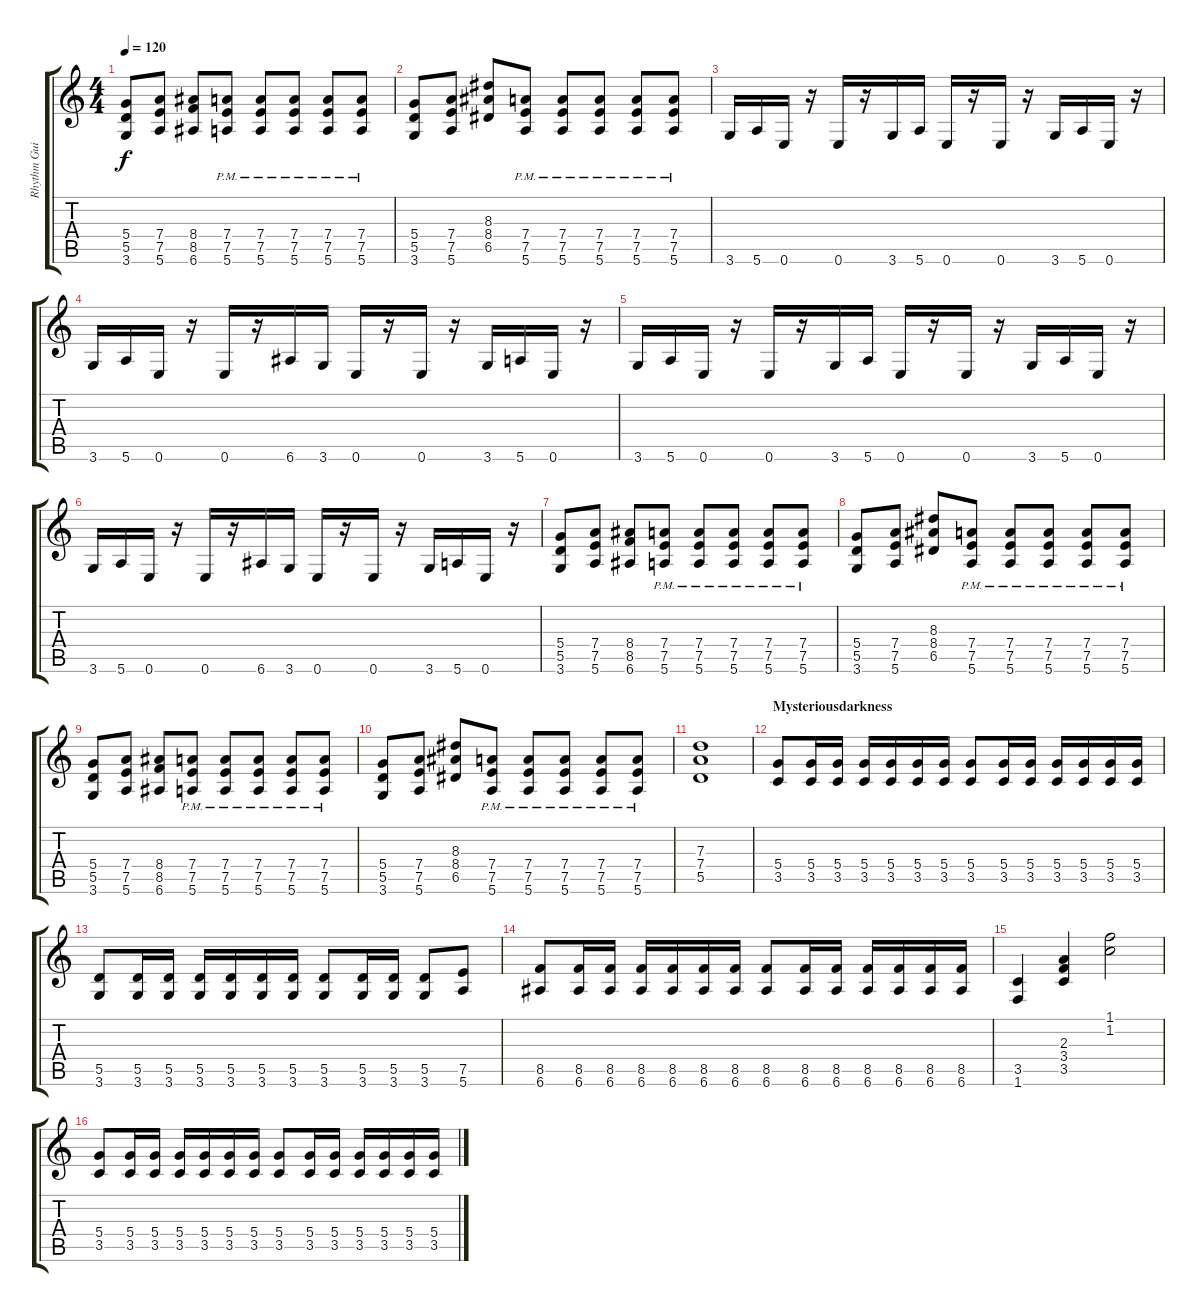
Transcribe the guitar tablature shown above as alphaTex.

\track ("Rhythm Guitarz" "Rhythm Gui") {instrument electricguitarmuted}
\staff {score tabs}
\tuning (E4 B3 G3 D3 A2 E2) {hide}
\ts (4 4)
\tempo 120
\clef g2
\ks c
(5.4 5.5 3.6).8{dy f} (7.4 7.5 5.6).8 (8.4 8.5 6.6).8 (7.4{pm} 7.5{pm} 5.6{pm}).8 (7.4{pm} 7.5{pm} 5.6{pm}).8 (7.4{pm} 7.5{pm} 5.6{pm}).8 (7.4{pm} 7.5{pm} 5.6{pm}).8 (7.4{pm} 7.5{pm} 5.6{pm}).8 |
(5.4 5.5 3.6).8 (7.4 7.5 5.6).8 (8.3 8.4 6.5).8 (7.4{pm} 7.5{pm} 5.6{pm}).8 (7.4{pm} 7.5{pm} 5.6{pm}).8 (7.4{pm} 7.5{pm} 5.6{pm}).8 (7.4{pm} 7.5{pm} 5.6{pm}).8 (7.4{pm} 7.5{pm} 5.6{pm}).8 |
3.6.16 5.6.16 0.6.16 r.16 0.6.16 r.16 3.6.16 5.6.16 0.6.16 r.16 0.6.16 r.16 3.6.16 5.6.16 0.6.16 r.16 |
3.6.16 5.6.16 0.6.16 r.16 0.6.16 r.16 6.6.16 3.6.16 0.6.16 r.16 0.6.16 r.16 3.6.16 5.6.16 0.6.16 r.16 |
3.6.16 5.6.16 0.6.16 r.16 0.6.16 r.16 3.6.16 5.6.16 0.6.16 r.16 0.6.16 r.16 3.6.16 5.6.16 0.6.16 r.16 |
3.6.16 5.6.16 0.6.16 r.16 0.6.16 r.16 6.6.16 3.6.16 0.6.16 r.16 0.6.16 r.16 3.6.16 5.6.16 0.6.16 r.16 |
(5.4 5.5 3.6).8 (7.4 7.5 5.6).8 (8.4 8.5 6.6).8 (7.4{pm} 7.5{pm} 5.6{pm}).8 (7.4{pm} 7.5{pm} 5.6{pm}).8 (7.4{pm} 7.5{pm} 5.6{pm}).8 (7.4{pm} 7.5{pm} 5.6{pm}).8 (7.4{pm} 7.5{pm} 5.6{pm}).8 |
(5.4 5.5 3.6).8 (7.4 7.5 5.6).8 (8.3 8.4 6.5).8 (7.4{pm} 7.5{pm} 5.6{pm}).8 (7.4{pm} 7.5{pm} 5.6{pm}).8 (7.4{pm} 7.5{pm} 5.6{pm}).8 (7.4{pm} 7.5{pm} 5.6{pm}).8 (7.4{pm} 7.5{pm} 5.6{pm}).8 |
(5.4 5.5 3.6).8 (7.4 7.5 5.6).8 (8.4 8.5 6.6).8 (7.4{pm} 7.5{pm} 5.6{pm}).8 (7.4{pm} 7.5{pm} 5.6{pm}).8 (7.4{pm} 7.5{pm} 5.6{pm}).8 (7.4{pm} 7.5{pm} 5.6{pm}).8 (7.4{pm} 7.5{pm} 5.6{pm}).8 |
(5.4 5.5 3.6).8 (7.4 7.5 5.6).8 (8.3 8.4 6.5).8 (7.4{pm} 7.5{pm} 5.6{pm}).8 (7.4{pm} 7.5{pm} 5.6{pm}).8 (7.4{pm} 7.5{pm} 5.6{pm}).8 (7.4{pm} 7.5{pm} 5.6{pm}).8 (7.4{pm} 7.5{pm} 5.6{pm}).8 |
(7.3 7.4 5.5).1 |
\section ("" "Mysteriousdarkness")
(5.4 3.5).8 (5.4 3.5).16 (5.4 3.5).16 (5.4 3.5).16 (5.4 3.5).16 (5.4 3.5).16 (5.4 3.5).16 (5.4 3.5).8 (5.4 3.5).16 (5.4 3.5).16 (5.4 3.5).16 (5.4 3.5).16 (5.4 3.5).16 (5.4 3.5).16 |
(5.5 3.6).8 (5.5 3.6).16 (5.5 3.6).16 (5.5 3.6).16 (5.5 3.6).16 (5.5 3.6).16 (5.5 3.6).16 (5.5 3.6).8 (5.5 3.6).16 (5.5 3.6).16 (5.5 3.6).8 (7.5 5.6).8 |
(8.5 6.6).8 (8.5 6.6).16 (8.5 6.6).16 (8.5 6.6).16 (8.5 6.6).16 (8.5 6.6).16 (8.5 6.6).16 (8.5 6.6).8 (8.5 6.6).16 (8.5 6.6).16 (8.5 6.6).16 (8.5 6.6).16 (8.5 6.6).16 (8.5 6.6).16 |
(3.5 1.6).4 (2.3 3.4 3.5).4 (1.1 1.2).2 |
(5.4 3.5).8 (5.4 3.5).16 (5.4 3.5).16 (5.4 3.5).16 (5.4 3.5).16 (5.4 3.5).16 (5.4 3.5).16 (5.4 3.5).8 (5.4 3.5).16 (5.4 3.5).16 (5.4 3.5).16 (5.4 3.5).16 (5.4 3.5).16 (5.4 3.5).16
